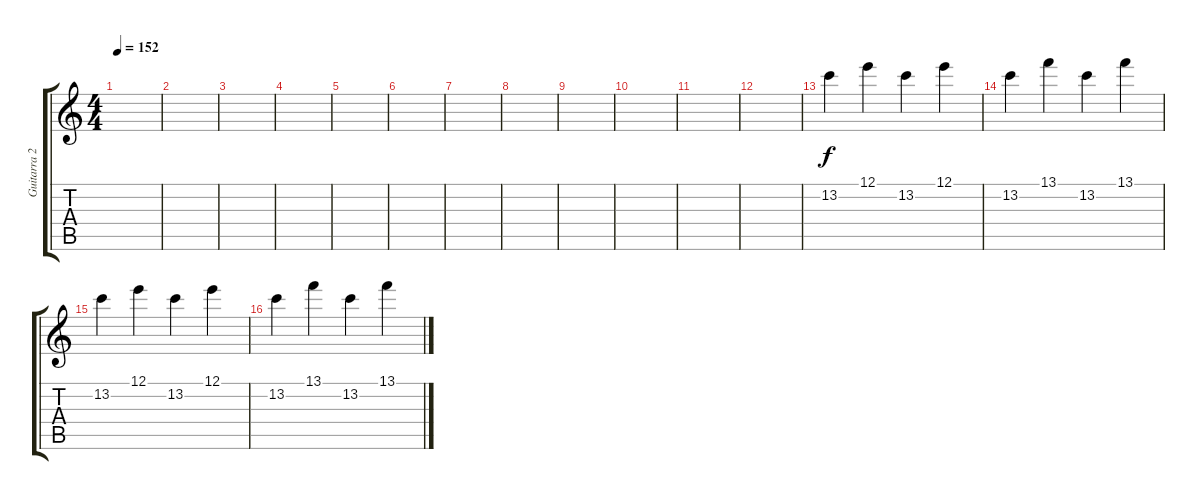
\track ("Guitarra 2" "Guitarra 2") {instrument overdrivenguitar}
\staff {score tabs}
\tuning (E4 B3 G3 D3 A2 E2) {hide}
\ts (4 4)
\tempo 152
\clef g2
\ks c
|
|
|
|
|
|
|
|
|
|
|
|
13.2.4 12.1.4 13.2.4 12.1.4 |
13.2.4 13.1.4 13.2.4 13.1.4 |
13.2.4 12.1.4 13.2.4 12.1.4 |
13.2.4 13.1.4 13.2.4 13.1.4
